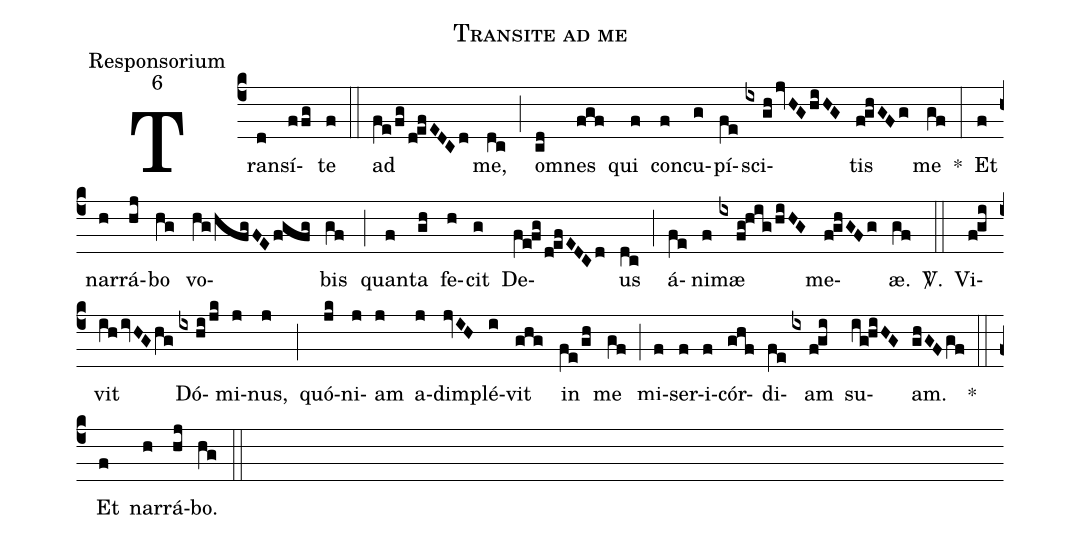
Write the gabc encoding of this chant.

name:Transite ad me;
office-part:Responsorium;
mode:6;
%%
(c4)Tran(d)sí(f/fg)te(f) (::) ad(fe/fg/d!efEDCd) me,(dc) (;) om(cd)nes(fgf) qui(f) con(f)cu(g)pí(fe)sci(ix/gh/jvHG/hiHG)tis(f!ghGF/g) me(gf) *(:) Et(f) nar(h)rá(hj)bo(hg) vo(hg/hfgFE/fgfg)bis(gf) (;) quan(f)ta(gh) fe(h)cit(g) De(fe!fg/d!efEDCd)us(dc) (;) á(fe)ni(f)mæ(ix/fg!hig/hiHG) me(f!ghGF/g)æ.(gf) <sp>V/</sp>.(::) Vi(f!gi)vit(ih/ivHGhg) Dó(ix/hi/jk)mi(j)nus,(j) (;) quó(jk)ni(j)am(j) a(j)dim(jvIH)plé(i)vit(ghg) in(fe/gh) me(gf) (;) mi(f)ser(f)i(f)cór(ghf)di(fe)am(ix/f!gi) su(ig!hiHG)am.(ghGF/gf) *(::) Et(f) nar(h)rá(hj)bo.(hg) (::)
